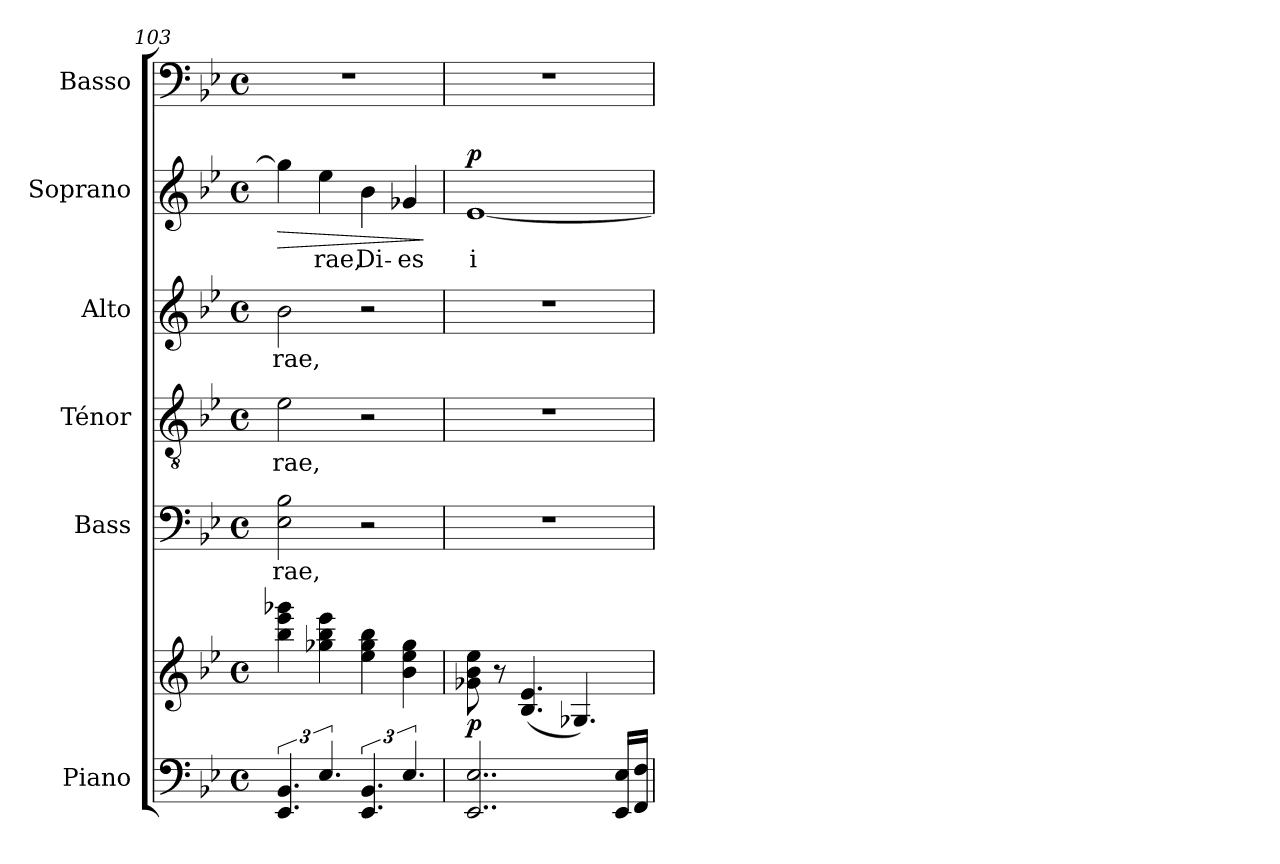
**kern	**kern	**dynam	**kern	**text	**kern	**text	**kern	**text	**kern	**text	**dynam	**kern
*part6	*part6	*part6	*part5	*part5	*part4	*part4	*part3	*part3	*part2	*part2	*part2	*part1
*staff7	*staff6	*staff6/7	*staff5	*staff5	*staff4	*staff4	*staff3	*staff3	*staff2	*staff2	*staff2	*staff1
*I"Piano	*	*	*I"Bass	*	*I"Ténor	*	*I"Alto	*	*I"Soprano	*	*	*I"Basso
*I'Pno.	*	*	*I'B.	*	*I'T.	*	*I'A.	*	*I'S.	*	*	*I'B
*clefF4	*clefG2	*	*clefF4	*	*clefGv2	*	*clefG2	*	*clefG2	*	*	*clefF4
*k[b-e-]	*k[b-e-]	*	*k[b-e-]	*	*k[b-e-]	*	*k[b-e-]	*	*k[b-e-]	*	*	*k[b-e-]
*M4/4	*M4/4	*	*M4/4	*	*M4/4	*	*M4/4	*	*M4/4	*	*	*M4/4
*met(c)	*met(c)	*	*met(c)	*	*met(c)	*	*met(c)	*	*met(c)	*	*	*met(c)
=103	=103	=103	=103	=103	=103	=103	=103	=103	=103	=103	=103	=103
!	!	!	!	!LO:LY:b	!	!LO:LY:b	!	!LO:LY:b	!	!	!LO:HP:b	!
6.EE-/ 6.BB-/	4bb-\ 4eee-\ 4ggg-X\	.	2E-\ 2B-\	-rae,	2e-\	-rae,	2b-\	-rae,	4gg-\]	.	>	1r
!	!	!	!	!	!	!	!	!	!	!LO:LY:b	!	!
6.E-/	4gg-X\ 4bb-\ 4eee-\	.	.	.	.	.	.	.	4ee-\	-rae,	.	.
!	!	!	!	!	!	!	!	!	!	!LO:LY:b	!	!
6.EE-/ 6.BB-/	4ee-\ 4gg-\ 4bb-\	.	2r	.	2r	.	2r	.	4b-\	Di-	.	.
!	!	!	!	!	!	!	!	!	!	!LO:LY:b	!	!
6.E-/	4b-\ 4ee-\ 4gg-\	.	.	.	.	.	.	.	4g-X/	-es	.	.
.	.	.	.	.	.	.	.	.	.	.	]	.
=104	=104	=104	=104	=104	=104	=104	=104	=104	=104	=104	=104	=104
!	!	!LO:DY:a=2	!	!	!	!	!	!	!	!LO:LY:b	!LO:DY:a	!
2..EE-/ 2..E-/	8g-X\ 8b-\ 8ee-\	p	1r	.	1r	.	1r	.	[1e-	i-	p	1r
.	8r	.	.	.	.	.	.	.	.	.	.	.
.	(<4.B-/ 4.e-/	.	.	.	.	.	.	.	.	.	.	.
.	4.G-X/)	.	.	.	.	.	.	.	.	.	.	.
16EE-/ 16E-/LL	.	.	.	.	.	.	.	.	.	.	.	.
16FF/ 16F/JJ	.	.	.	.	.	.	.	.	.	.	.	.
=	=	=	=	=	=	=	=	=	=	=	=	=
*-	*-	*-	*-	*-	*-	*-	*-	*-	*-	*-	*-	*-
